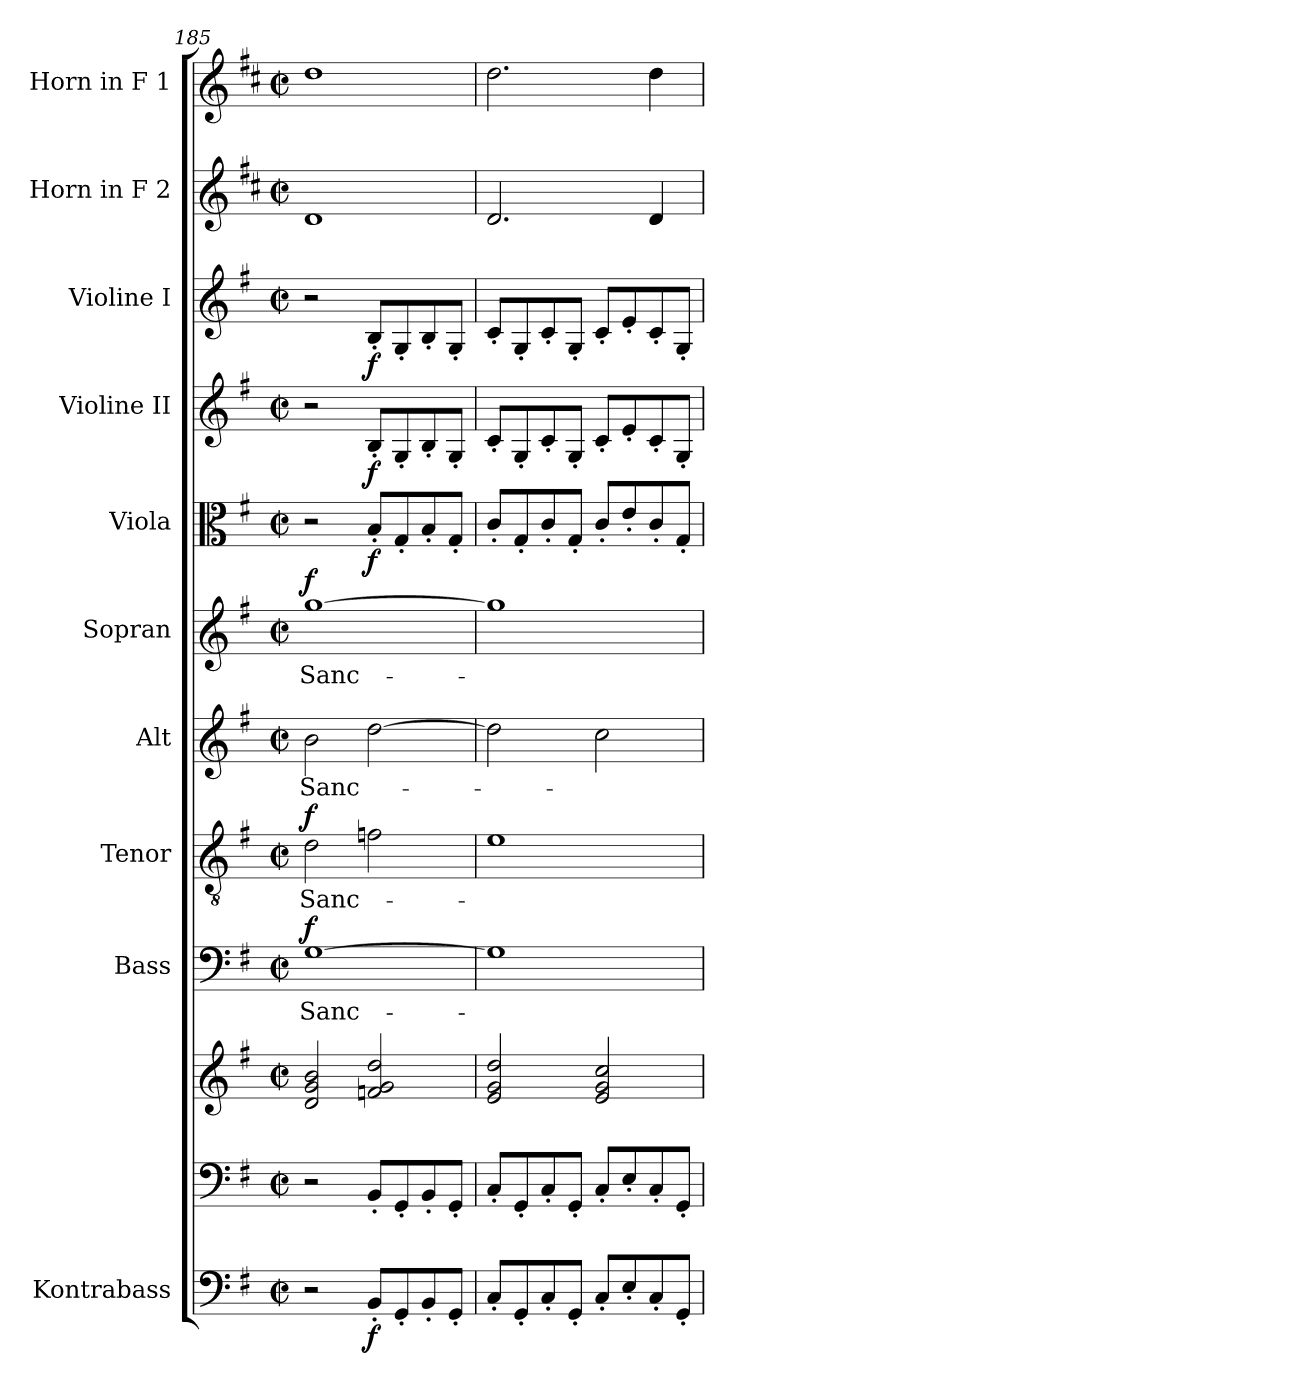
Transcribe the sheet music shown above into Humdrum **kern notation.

**kern	**dynam	**kern	**kern	**kern	**text	**dynam	**kern	**text	**dynam	**kern	**text	**kern	**text	**dynam	**kern	**dynam	**kern	**dynam	**kern	**dynam	**kern	**kern
*part11	*part11	*part10	*part10	*part9	*part9	*part9	*part8	*part8	*part8	*part7	*part7	*part6	*part6	*part6	*part5	*part5	*part4	*part4	*part3	*part3	*part2	*part1
*staff12	*staff12	*staff11	*staff10	*staff9	*staff9	*staff9	*staff8	*staff8	*staff8	*staff7	*staff7	*staff6	*staff6	*staff6	*staff5	*staff5	*staff4	*staff4	*staff3	*staff3	*staff2	*staff1
*I"Kontrabass	*	*	*	*I"Bass	*	*	*I"Tenor	*	*	*I"Alt	*	*I"Sopran	*	*	*I"Viola	*	*I"Violine II	*	*I"Violine I	*	*I"Horn in F 2	*I"Horn in F 1
*I'Kb.	*	*	*	*I'B.	*	*	*I'T.	*	*	*I'A.	*	*I'S.	*	*	*I'Vla.	*	*I'Vl. II	*	*I'Vl. I	*	*	*
*clefF4	*	*clefF4	*clefG2	*clefF4	*	*	*clefGv2	*	*	*clefG2	*	*clefG2	*	*	*clefC3	*	*clefG2	*	*clefG2	*	*clefG2	*clefG2
*ITrd7c12	*	*	*	*	*	*	*	*	*	*	*	*	*	*	*	*	*	*	*	*	*ITrd4c7	*ITrd4c7
*k[f#]	*	*k[f#]	*k[f#]	*k[f#]	*	*	*k[f#]	*	*	*k[f#]	*	*k[f#]	*	*	*k[f#]	*	*k[f#]	*	*k[f#]	*	*k[f#]	*k[f#]
*G:	*	*G:	*G:	*G:	*	*	*G:	*	*	*G:	*	*G:	*	*	*G:	*	*G:	*	*G:	*	*G:	*G:
*M2/2	*	*M2/2	*M2/2	*M2/2	*	*	*M2/2	*	*	*M2/2	*	*M2/2	*	*	*M2/2	*	*M2/2	*	*M2/2	*	*M2/2	*M2/2
*met(c|)	*	*met(c|)	*met(c|)	*met(c|)	*	*	*met(c|)	*	*	*met(c|)	*	*met(c|)	*	*	*met(c|)	*	*met(c|)	*	*met(c|)	*	*met(c|)	*met(c|)
=185	=185	=185	=185	=185	=185	=185	=185	=185	=185	=185	=185	=185	=185	=185	=185	=185	=185	=185	=185	=185	=185	=185
!	!	!	!	!	!LO:LY:b	!LO:DY:a	!	!LO:LY:b	!LO:DY:a	!	!LO:LY:b	!	!LO:LY:b	!LO:DY:a	!	!	!	!	!	!	!	!
2r	.	2r	2d/ 2g/ 2b/	[1G	Sanc-	f	2d\	Sanc-	f	2b\	Sanc-	[1gg	Sanc-	f	2r	.	2r	.	2r	.	1G	1g
!	!LO:DY:b	!	!	!	!	!	!	!	!	!	!	!	!	!	!	!LO:DY:b	!	!LO:DY:b	!	!LO:DY:b	!	!
8BBB'</L	f	8BB'</L	2fn/ 2g/ 2dd/	.	.	.	2fn\	.	.	[2dd\	.	.	.	.	8B'</L	f	8B'</L	f	8B'</L	f	.	.
8GGG'</	.	8GG'</	.	.	.	.	.	.	.	.	.	.	.	.	8G'</	.	8G'</	.	8G'</	.	.	.
8BBB'</	.	8BB'</	.	.	.	.	.	.	.	.	.	.	.	.	8B'</	.	8B'</	.	8B'</	.	.	.
8GGG'</J	.	8GG'</J	.	.	.	.	.	.	.	.	.	.	.	.	8G'</J	.	8G'</J	.	8G'</J	.	.	.
=186	=186	=186	=186	=186	=186	=186	=186	=186	=186	=186	=186	=186	=186	=186	=186	=186	=186	=186	=186	=186	=186	=186
8CC'</L	.	8C'</L	2e/ 2g/ 2dd/	1G]	.	.	1e	.	.	2dd\]	.	1gg]	.	.	8c'</L	.	8c'</L	.	8c'</L	.	2.G/	2.g\
8GGG'</	.	8GG'</	.	.	.	.	.	.	.	.	.	.	.	.	8G'</	.	8G'</	.	8G'</	.	.	.
8CC'</	.	8C'</	.	.	.	.	.	.	.	.	.	.	.	.	8c'</	.	8c'</	.	8c'</	.	.	.
8GGG'</J	.	8GG'</J	.	.	.	.	.	.	.	.	.	.	.	.	8G'</J	.	8G'</J	.	8G'</J	.	.	.
8CC'</L	.	8C'</L	2e/ 2g/ 2cc/	.	.	.	.	.	.	2cc\	.	.	.	.	8c'</L	.	8c'</L	.	8c'</L	.	.	.
8EE'</	.	8E'</	.	.	.	.	.	.	.	.	.	.	.	.	8e'</	.	8e'</	.	8e'</	.	.	.
8CC'</	.	8C'</	.	.	.	.	.	.	.	.	.	.	.	.	8c'</	.	8c'</	.	8c'</	.	4G/	4g\
8GGG'</J	.	8GG'</J	.	.	.	.	.	.	.	.	.	.	.	.	8G'</J	.	8G'</J	.	8G'</J	.	.	.
=	=	=	=	=	=	=	=	=	=	=	=	=	=	=	=	=	=	=	=	=	=	=
*-	*-	*-	*-	*-	*-	*-	*-	*-	*-	*-	*-	*-	*-	*-	*-	*-	*-	*-	*-	*-	*-	*-
